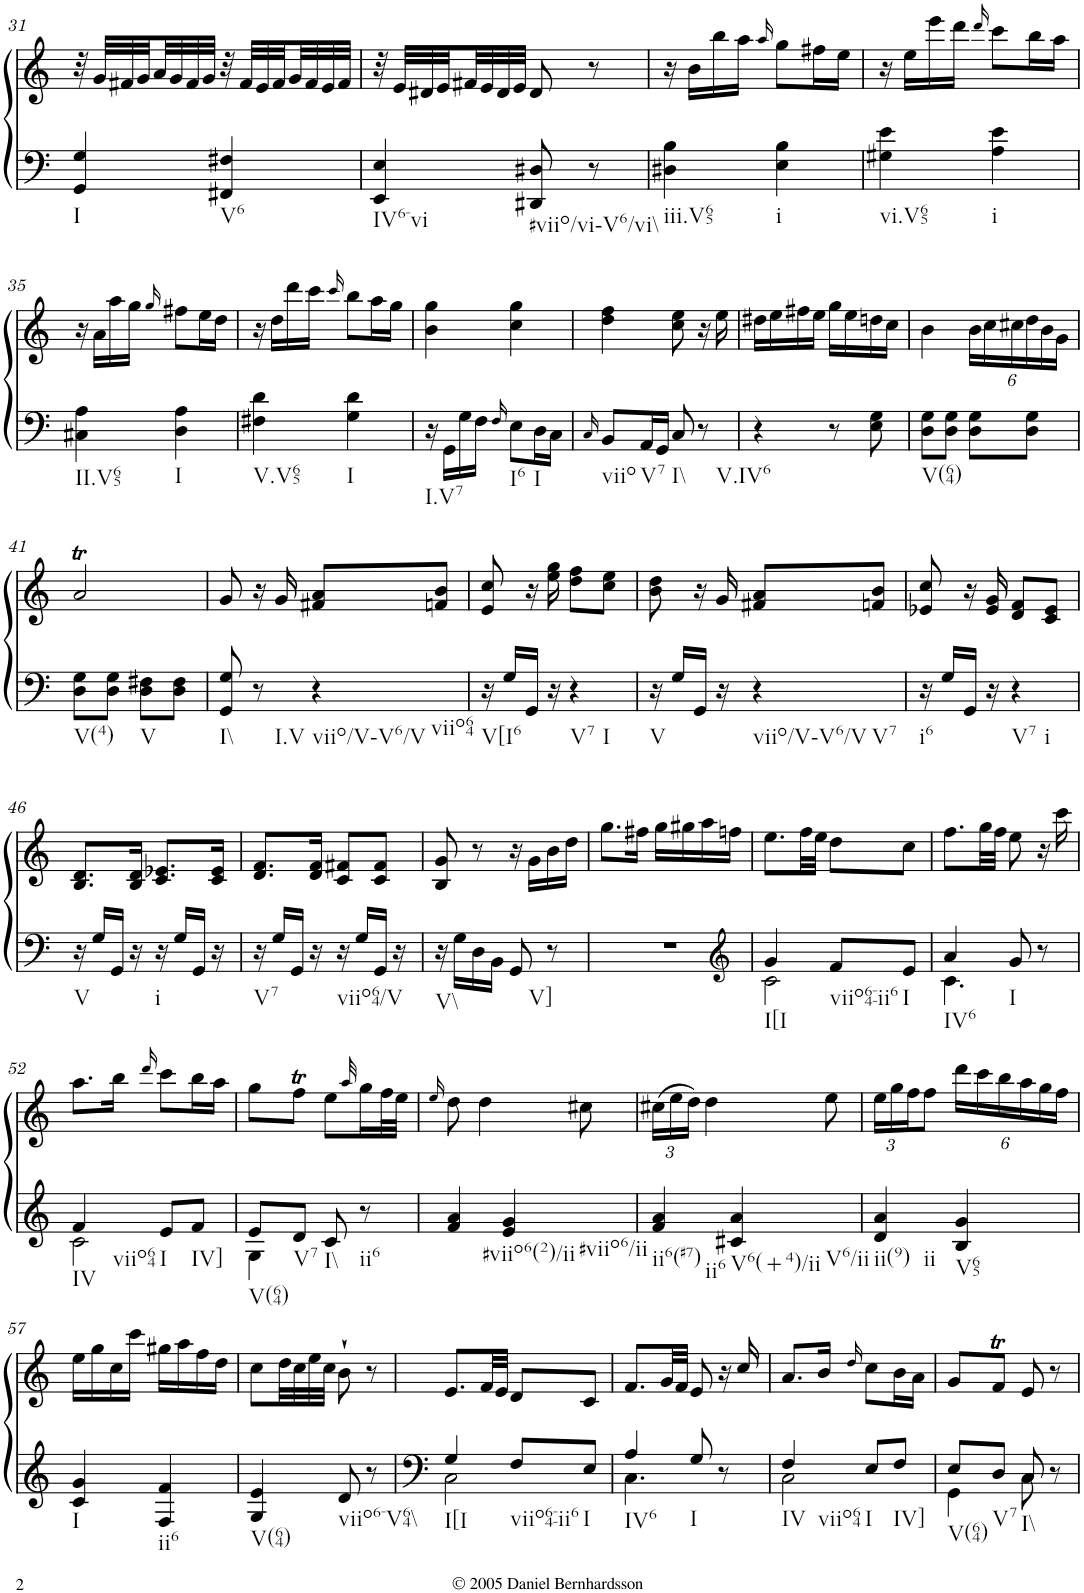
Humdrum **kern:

**kern	**kern
*part1	*part1
*staff2	*staff1
*I"Piano	*
*I'Pno.	*
!!LO:PB:g=z
*clefF4	*clefG2
*k[]	*k[]
*M2/4	*M2/4
=31	=31
!LO:TX:b:t=I	!
4GG/ 4G/	32r
.	32g/LLL
.	32f#X/
.	32g/
.	32a/
.	32g/
.	32f#/
.	32g/JJJ
!LO:TX:b:t=V6	!
4FF#X/ 4F#X/	32r
.	32f#/LLL
.	32e/
.	32f#/
.	32g/
.	32f#/
.	32e/
.	32f#/JJJ
=32	=32
!LO:TX:b:t=IV6-vi	!
4EE/ 4E/	32r
.	32e/LLL
.	32d#X/
.	32e/
.	32f#X/
.	32e/
.	32d#/
.	32e/JJJ
!LO:TX:b:t=#viio/vi-V6/vi\\	!
8DD#X/ 8D#X/	8d#/
8r	8r
=33	=33
!LO:TX:b:t=iii.V65	!
4D#X\ 4B\	16r
.	16b\LL
.	16bb\
.	16aa\JJ
.	16qaa/
!LO:TX:b:t=i	!
4E\ 4B\	8gg\L
.	16ff#X\L
.	16ee\JJ
=34	=34
!LO:TX:b:t=vi.V65	!
4G#X\ 4e\	16r
.	16ee\LL
.	16eee\
.	16ddd\JJ
.	16qddd/
!LO:TX:b:t=i	!
4A\ 4e\	8ccc\L
.	16bb\L
.	16aa\JJ
!!LO:LB:g=z
=35	=35
!LO:TX:b:t=II.V65	!
4C#X\ 4A\	16r
.	16a\LL
.	16aa\
.	16gg\JJ
.	16qgg/
!LO:TX:b:t=I	!
4D\ 4A\	8ff#X\L
.	16ee\L
.	16dd\JJ
=36	=36
!LO:TX:b:t=V.V65	!
4F#X\ 4d\	16r
.	16dd\LL
.	16ddd\
.	16ccc\JJ
.	16qccc/
!LO:TX:b:t=I	!
4G\ 4d\	8bb\L
.	16aa\L
.	16gg\JJ
=37	=37
!LO:TX:b:t=I.V7	!
16r	4b\ 4gg\
16GG\LL	.
16G\	.
16F\JJ	.
16qF/	.
!LO:TX:b:t=I6	!
8E\L	4cc\ 4gg\
!LO:TX:b:t=I	!
16D\L	.
16C\JJ	.
=38	=38
16qC/	.
!LO:TX:b:t=viio	!
8BB/L	4dd\ 4ff\
!LO:TX:b:t=V7	!
16AA/L	.
16GG/JJ	.
!LO:TX:b:t=I\\	!
8C/	8cc\ 8ee\
!LO:TX:b:t=V.IV6	!
8r	16r
.	16ee\
=39	=39
4r	16dd#X\LL
.	16ee\
.	16ff#X\
.	16ee\JJ
8r	16gg\LL
.	16ee\
8E\ 8G\	16ddn\
.	16cc\JJ
=40	=40
!LO:TX:b:t=V(64)	!
8D\ 8G\L	4b\
8D\ 8G\J	.
*	*Xbrackettup
8D\ 8G\L	24b\LL
.	24cc\
.	24cc#X\
8D\ 8G\J	24dd\
.	24b\
.	24g\JJ
!!LO:LB:g=z
=41	=41
!LO:TX:b:t=V(4)	!
8D\ 8G\L	2aT/
8D\ 8G\J	.
!LO:TX:b:t=V	!
8D\ 8F#X\L	.
8D\ 8F#\J	.
=42	=42
!LO:TX:b:t=I\\	!
8GG/ 8G/	8g/
!LO:TX:b:t=I.V	!
8r	16r
.	16g/
!LO:TX:b:t=viio/V-V6/V	!
!LO:TX:b:t=viio64	!
4r	8f#X/ 8a/L
.	8fn/ 8b/J
=43	=43
!LO:TX:b:t=V[I6	!
16r	8e/ 8cc/
16G/LL	.
16GG/JJ	16r
16r	16ee\ 16gg\
!LO:TX:b:t=V7	!
!LO:TX:b:t=I	!
4r	8dd\ 8ff\L
.	8cc\ 8ee\J
=44	=44
!LO:TX:b:t=V	!
16r	8b\ 8dd\
16G/LL	.
16GG/JJ	16r
16r	16g/
!LO:TX:b:t=viio/V-V6/V	!
!LO:TX:b:t=V7	!
4r	8f#X/ 8a/L
.	8fn/ 8b/J
=45	=45
!LO:TX:b:t=i6	!
16r	8e-X/ 8cc/
16G/LL	.
16GG/JJ	16r
16r	16e-/ 16g/
!LO:TX:b:t=V7	!
!LO:TX:b:t=i	!
4r	8d/ 8f/L
.	8c/ 8e-/J
!!LO:LB:g=z
=46	=46
!LO:TX:b:t=V	!
16r	8.B/ 8.d/L
16G/LL	.
16GG/JJ	.
16r	16B/ 16d/Jk
!LO:TX:b:t=i	!
16r	8.c/ 8.e-X/L
16G/LL	.
16GG/JJ	.
16r	16c/ 16e-/Jk
=47	=47
!LO:TX:b:t=V7	!
16r	8.d/ 8.f/L
16G/LL	.
16GG/JJ	.
16r	16d/ 16f/Jk
!LO:TX:b:t=viio64/V	!
16r	8c/ 8f#X/L
16G/LL	.
16GG/JJ	8c/ 8f#/J
16r	.
=48	=48
!LO:TX:b:t=V\\	!
16r	8B/ 8g/
16G\LL	.
16D\	8r
16BB\JJ	.
!LO:TX:b:t=V]	!
8GG/	16r
.	16g\LL
8r	16b\
.	16dd\JJ
=49	=49
2r	8.gg\L
.	16ff#X\Jk
.	16gg\LL
.	16gg#X\
.	16aa\
*clefG2	*
.	16ffn\JJ
=50	=50
*^	*
!LO:TX:b:t=I[I	!	!
4g/	2c\	8.ee\L
.	.	32ff\LL
.	.	32ee\JJJ
!LO:TX:b:t=viio64-ii6	!	!
8f/L	.	8dd\L
!LO:TX:b:t=I	!	!
8e/J	.	8cc\J
=51	=51	=51
!LO:TX:b:t=IV6	!	!
4a/	4.c\	8.ff\L
.	.	32gg\LL
.	.	32ff\JJJ
!LO:TX:b:t=I	!	!
8g/	.	8ee\
8r	8ryy	16r
.	.	16ccc\
!!LO:LB:g=z
=52	=52	=52
!LO:TX:b:t=IV	!	!
!LO:TX:b:t=viio64	!	!
4f/	2c\	8.aa\L
.	.	16bb\Jk
.	.	16qddd/
!LO:TX:b:t=I	!	!
8e/L	.	8ccc\L
!LO:TX:b:t=IV]	!	!
8f/J	.	16bb\L
.	.	16aa\JJ
=53	=53	=53
!LO:TX:b:t=V(64)	!	!
8e/L	4G\	8gg\L
!LO:TX:b:t=V7	!	!
8d/J	.	8ffT\J
!LO:TX:b:t=I\\	!	!
8c/	4ryy	8ee\L
.	.	32qaa/
!LO:TX:b:t=ii6	!	!
8r	.	16gg\L
.	.	32ff\L
.	.	32ee\JJJ
*v	*v	*
=54	=54
.	16qee/
4f/ 4a/	8dd\
.	4dd\
!LO:TX:b:t=#viio6(2)/ii	!
!LO:TX:b:t=#viio6/ii	!
4e/ 4g/	.
.	8cc#X\
=55	=55
!LO:TX:b:t=ii6(#7)	!
!LO:TX:b:t=ii6	!
4f/ 4a/	(24cc#X\LL
.	24ee\
.	24dd\JJ)
.	4dd\
!LO:TX:b:t=V6(+4)/ii	!
!LO:TX:b:t=V6/ii	!
4c#X/ 4a/	.
.	8ee\
=56	=56
!LO:TX:b:t=ii(9)	!
!LO:TX:b:t=ii	!
4d/ 4a/	24ee\LL
.	24gg\
.	24ff\J
.	8ff\J
!LO:TX:b:t=V65	!
4B/ 4g/	24ddd\LL
.	24ccc\
.	24bb\
.	24aa\
.	24gg\
.	24ff\JJ
!!LO:LB:g=z
=57	=57
!LO:TX:b:t=I	!
4c/ 4g/	16ee\LL
.	16gg\
.	16cc\
.	16ccc\JJ
!LO:TX:b:t=ii6	!
4F/ 4f/	16gg#X\LL
.	16aa\
.	16ff\
.	16dd\JJ
=58	=58
!LO:TX:b:t=V(64)	!
4G/ 4e/	8cc\L
.	32dd\LL
.	32cc\
.	32ee\
.	32cc\JJJ
!LO:TX:b:t=viio6-V64\\	!
8d/	8b`\
8r	8r
=59	=59
*^	*
!LO:TX:b:t=I[I	!	!
4G/	2C\	8.e/L
.	.	32f/LL
.	.	32e/JJJ
!LO:TX:b:t=viio64-ii6	!	!
8F/L	.	8d/L
!LO:TX:b:t=I	!	!
8E/J	.	8c/J
=60	=60	=60
!LO:TX:b:t=IV6	!	!
4A/	4.C\	8.f/L
.	.	32g/LL
.	.	32f/JJJ
!LO:TX:b:t=I	!	!
8G/	.	8e/
8r	8ryy	16r
.	.	16cc/
=61	=61	=61
!LO:TX:b:t=IV	!	!
!LO:TX:b:t=viio64	!	!
4F/	2C\	8.a/L
.	.	16b/Jk
.	.	16qdd/
!LO:TX:b:t=I	!	!
8E/L	.	8cc\L
!LO:TX:b:t=IV]	!	!
8F/J	.	16b\L
.	.	16a\JJ
=62	=62	=62
!LO:TX:b:t=V(64)	!	!
8E/L	4GG\	8g/L
!LO:TX:b:t=V7	!	!
8D/J	.	8fT/J
!LO:TX:b:t=I\\	!	!
8C/	8C\	8e/
8r	8ryy	8r
*v	*v	*
=	=
*-	*-
